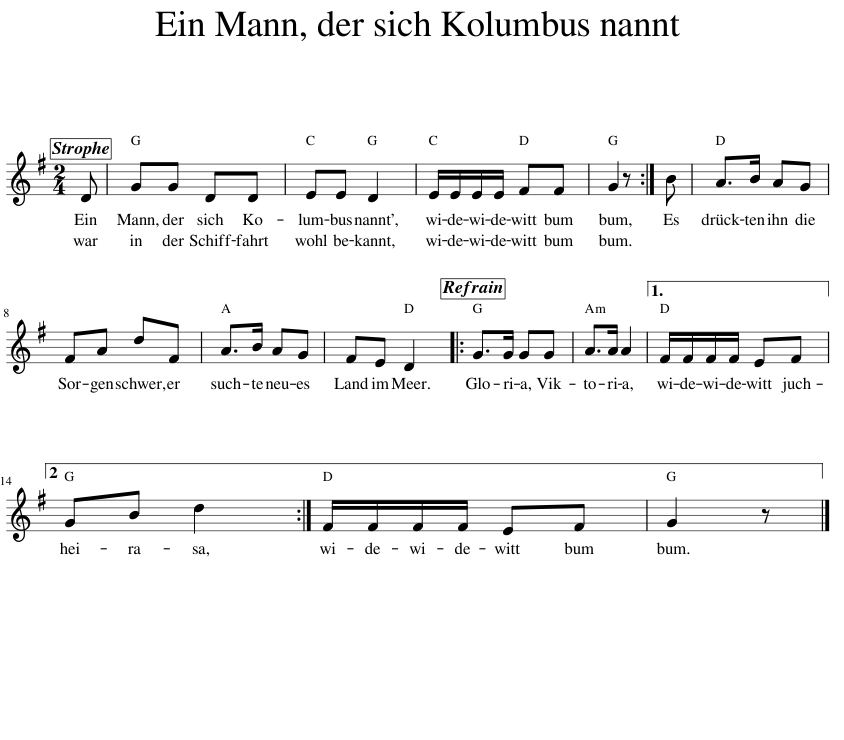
X:1
L:1/8
M:2/4
I:linebreak $
K:G
V:1 treble
V:1
 D | GG DD | EE D2 | E/E/E/E/ FF | G2 z :| %5
 B | A>B AG |$ FA dF | A>B AG | FE D2 |: %10
 G>G GG | A>A A2 |1 F/F/F/F/ EF ||2$ GB d2 :| F/F/F/F/ EF | %15
 G2 z |] %16
